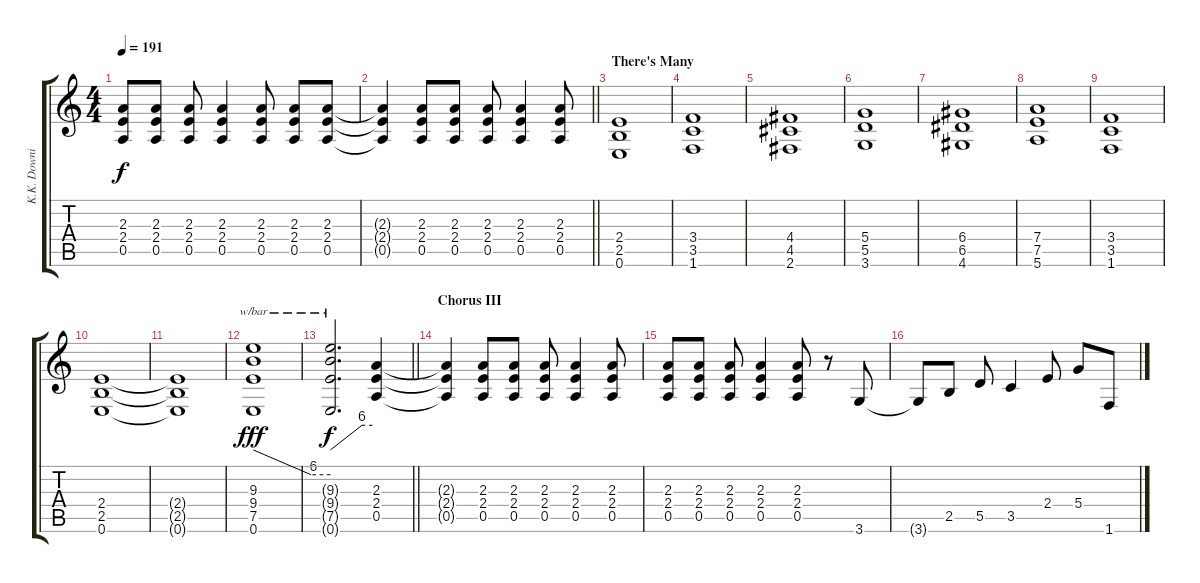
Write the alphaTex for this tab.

\track ("K.K. Downing" "K.K. Downi") {instrument distortionguitar}
\staff {score tabs}
\tuning (E4 B3 G3 D3 A2 E2) {hide}
\ts (4 4)
\tempo 191
\clef g2
\ks c
(2.3 2.4 0.5).8{dy f} (2.3 2.4 0.5).8 (2.3 2.4 0.5).8 (2.3 2.4 0.5).4 (2.3 2.4 0.5).8 (2.3 2.4 0.5).8 (2.3 2.4 0.5).8 |
\barLineRight lightlight
(2.3{t} 2.4{t} 0.5{t}).4 (2.3 2.4 0.5).8 (2.3 2.4 0.5).8 (2.3 2.4 0.5).8 (2.3 2.4 0.5).4 (2.3 2.4 0.5).8 |
\section ("" "There's Many")
(2.4 2.5 0.6).1 |
(3.4 3.5 1.6).1 |
(4.4 4.5 2.6).1 |
(5.4 5.5 3.6).1 |
(6.4 6.5 4.6).1 |
(7.4 7.5 5.6).1 |
(3.4 3.5 1.6).1 |
(2.4 2.5 0.6).1 |
(2.4{t} 2.5{t} 0.6{t}).1 |
(9.3 9.4 7.5 0.6).1{tbe (custom default 0 0 45 -24 60 -24) dy fff} |
\barLineRight lightlight
(9.3{t} 9.4{t} 7.5{t} 0.6{t}).2{d tbe (custom default 0 0 45 24 60 24) dy f} (2.3 2.4 0.5).4 |
\section ("" "Chorus III")
(2.3{t} 2.4{t} 0.5{t}).4 (2.3 2.4 0.5).8 (2.3 2.4 0.5).8 (2.3 2.4 0.5).8 (2.3 2.4 0.5).4 (2.3 2.4 0.5).8 |
(2.3 2.4 0.5).8 (2.3 2.4 0.5).8 (2.3 2.4 0.5).8 (2.3 2.4 0.5).4 (2.3 2.4 0.5).8 r.8 3.6.8 |
3.6{t}.8 2.5.8 5.5.8 3.5.4 2.4.8 5.4.8 1.6.8
